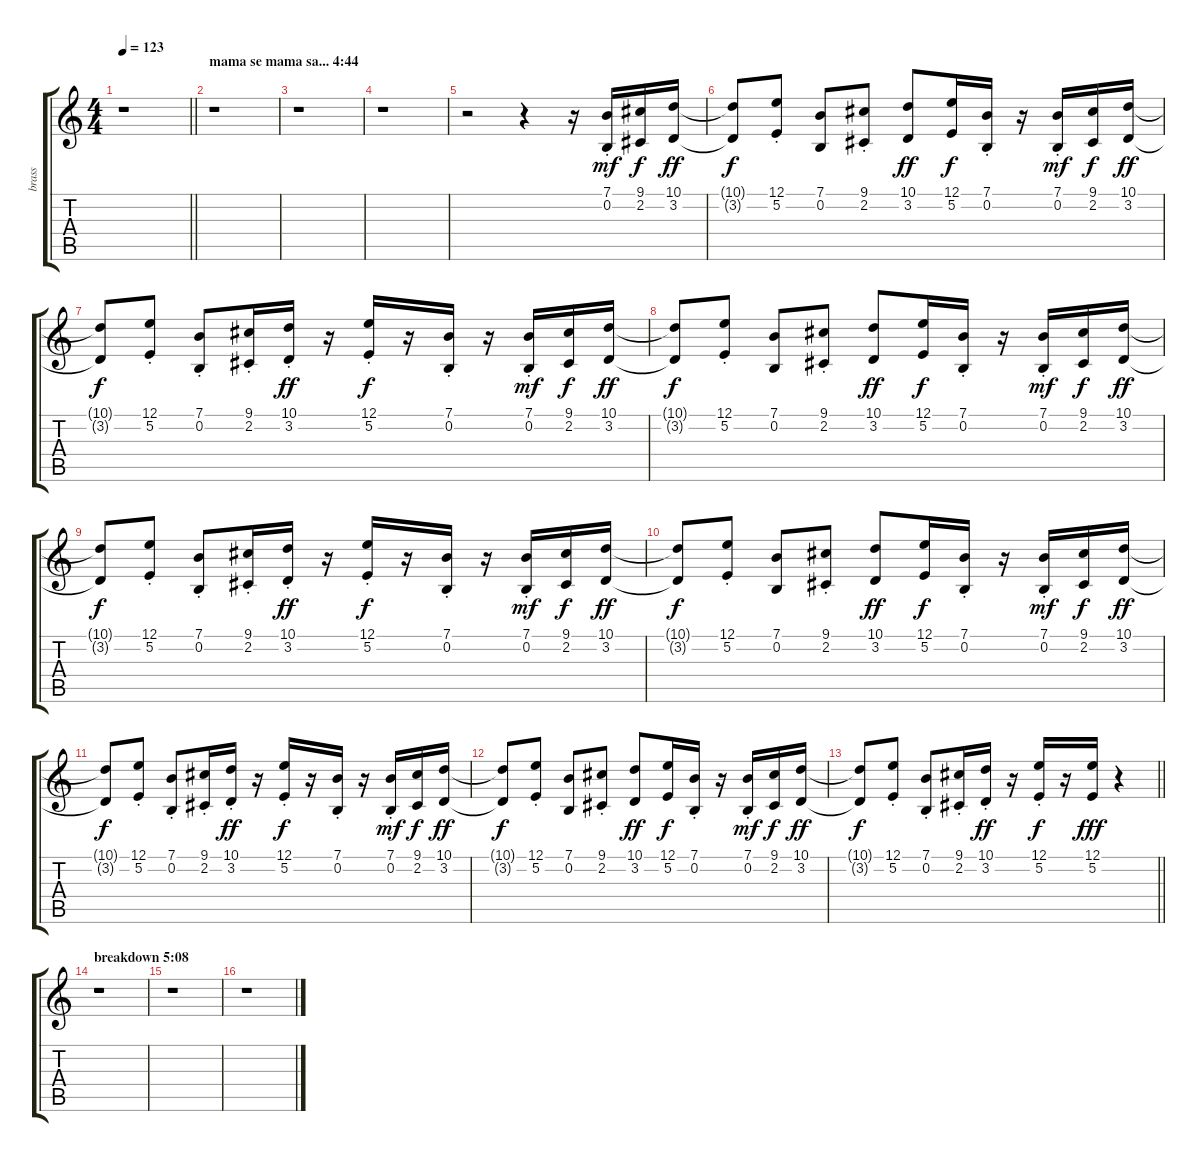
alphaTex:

\track ("brass" "brass") {instrument brasssection}
\staff {score tabs}
\tuning (E4 B3 G3 D3 A2 E2) {hide}
\ts (4 4)
\tempo 123
\clef g2
\barLineRight lightlight
\ks c
r.1{dy f} |
\section ("" "mama se mama sa... 4:44")
r.1 |
r.1 |
r.1 |
r.2 r.4 r.16 (7.1{st} 0.2{st}).16{dy mf} (9.1 2.2).16{dy f} (10.1 3.2).16{dy ff} |
(10.1{t} 3.2{t}).8{dy f} (12.1{st} 5.2{st}).8 (7.1 0.2).8 (9.1{st} 2.2{st}).8 (10.1 3.2).8{dy ff} (12.1 5.2).16{dy f} (7.1{st} 0.2{st}).16 r.16 (7.1{st} 0.2{st}).16{dy mf} (9.1 2.2).16{dy f} (10.1 3.2).16{dy ff} |
(10.1{t} 3.2{t}).8{dy f} (12.1{st} 5.2{st}).8 (7.1{st} 0.2{st}).8 (9.1{st} 2.2{st}).16 (10.1{st} 3.2{st}).16{dy ff} r.16 (12.1{st} 5.2{st}).16{dy f} r.16 (7.1{st} 0.2{st}).16 r.16 (7.1{st} 0.2{st}).16{dy mf} (9.1 2.2).16{dy f} (10.1 3.2).16{dy ff} |
(10.1{t} 3.2{t}).8{dy f} (12.1{st} 5.2{st}).8 (7.1 0.2).8 (9.1{st} 2.2{st}).8 (10.1 3.2).8{dy ff} (12.1 5.2).16{dy f} (7.1{st} 0.2{st}).16 r.16 (7.1{st} 0.2{st}).16{dy mf} (9.1 2.2).16{dy f} (10.1 3.2).16{dy ff} |
(10.1{t} 3.2{t}).8{dy f} (12.1{st} 5.2{st}).8 (7.1{st} 0.2{st}).8 (9.1{st} 2.2{st}).16 (10.1{st} 3.2{st}).16{dy ff} r.16 (12.1{st} 5.2{st}).16{dy f} r.16 (7.1{st} 0.2{st}).16 r.16 (7.1{st} 0.2{st}).16{dy mf} (9.1 2.2).16{dy f} (10.1 3.2).16{dy ff} |
(10.1{t} 3.2{t}).8{dy f} (12.1{st} 5.2{st}).8 (7.1 0.2).8 (9.1{st} 2.2{st}).8 (10.1 3.2).8{dy ff} (12.1 5.2).16{dy f} (7.1{st} 0.2{st}).16 r.16 (7.1{st} 0.2{st}).16{dy mf} (9.1 2.2).16{dy f} (10.1 3.2).16{dy ff} |
(10.1{t} 3.2{t}).8{dy f} (12.1{st} 5.2{st}).8 (7.1{st} 0.2{st}).8 (9.1{st} 2.2{st}).16 (10.1{st} 3.2{st}).16{dy ff} r.16 (12.1{st} 5.2{st}).16{dy f} r.16 (7.1{st} 0.2{st}).16 r.16 (7.1{st} 0.2{st}).16{dy mf} (9.1 2.2).16{dy f} (10.1 3.2).16{dy ff} |
(10.1{t} 3.2{t}).8{dy f} (12.1{st} 5.2{st}).8 (7.1 0.2).8 (9.1{st} 2.2{st}).8 (10.1 3.2).8{dy ff} (12.1 5.2).16{dy f} (7.1{st} 0.2{st}).16 r.16 (7.1{st} 0.2{st}).16{dy mf} (9.1 2.2).16{dy f} (10.1 3.2).16{dy ff} |
\barLineRight lightlight
(10.1{t} 3.2{t}).8{dy f} (12.1{st} 5.2{st}).8 (7.1{st} 0.2{st}).8 (9.1{st} 2.2{st}).16 (10.1{st} 3.2{st}).16{dy ff} r.16 (12.1{st} 5.2{st}).16{dy f} r.16 (12.1 5.2).16{dy fff} r.4 |
\section ("" "breakdown 5:08")
r.1 |
r.1 |
r.1
